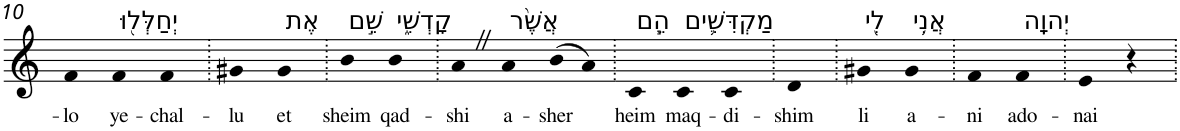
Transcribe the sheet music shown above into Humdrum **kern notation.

**kern	**text
*part1	*part1
*staff1	*staff1
*I"Piano	*
*I'Pno	*
!!LO:PB:g=z
*clefG2	*
*k[]	*
=10	=10
!	!LO:LY:b
4f	-lo
!LO:TX:a:t=יְחַלְּל֖וּ	!
!	!LO:LY:b
4f	ye-
!	!LO:LY:b
4f	-chal-
=11.	=11.
!	!LO:LY:b
4g#X	-lu
!LO:TX:a:t=אֶת	!
!	!LO:LY:b
4g#	et
=12.	=12.
!LO:TX:a:t=שֵׁ֣ם	!
!	!LO:LY:b
4b	sheim
!LO:TX:a:t=קָדְשִׁ֑י	!
!	!LO:LY:b
4b	qad-
=13.	=13.
!	!LO:LY:b
4aZ	-shi
!LO:TX:a:t=אֲשֶׁ֨ר	!
!	!LO:LY:b
4a	a-
!	!LO:LY:b
(>8b	-sher
8a)	.
=14.	=14.
!LO:TX:a:t=הֵ֧ם	!
!	!LO:LY:b
4c	heim
!LO:TX:a:t=מַקְדִּשִׁ֛ים	!
!	!LO:LY:b
4c	maq-
!	!LO:LY:b
4c	-di-
=15.	=15.
!	!LO:LY:b
4d	-shim
=16.	=16.
!LO:TX:a:t=לִ֖י	!
!	!LO:LY:b
4g#X	li
!LO:TX:a:t=אֲנִ֥י	!
!	!LO:LY:b
4g#	a-
=17.	=17.
!	!LO:LY:b
4f	-ni
!LO:TX:a:t=יְהוָֽה	!
!	!LO:LY:b
4f	ado-
=18.	=18.
!	!LO:LY:b
4e	-nai
4r	.
=.	=.
*-	*-
